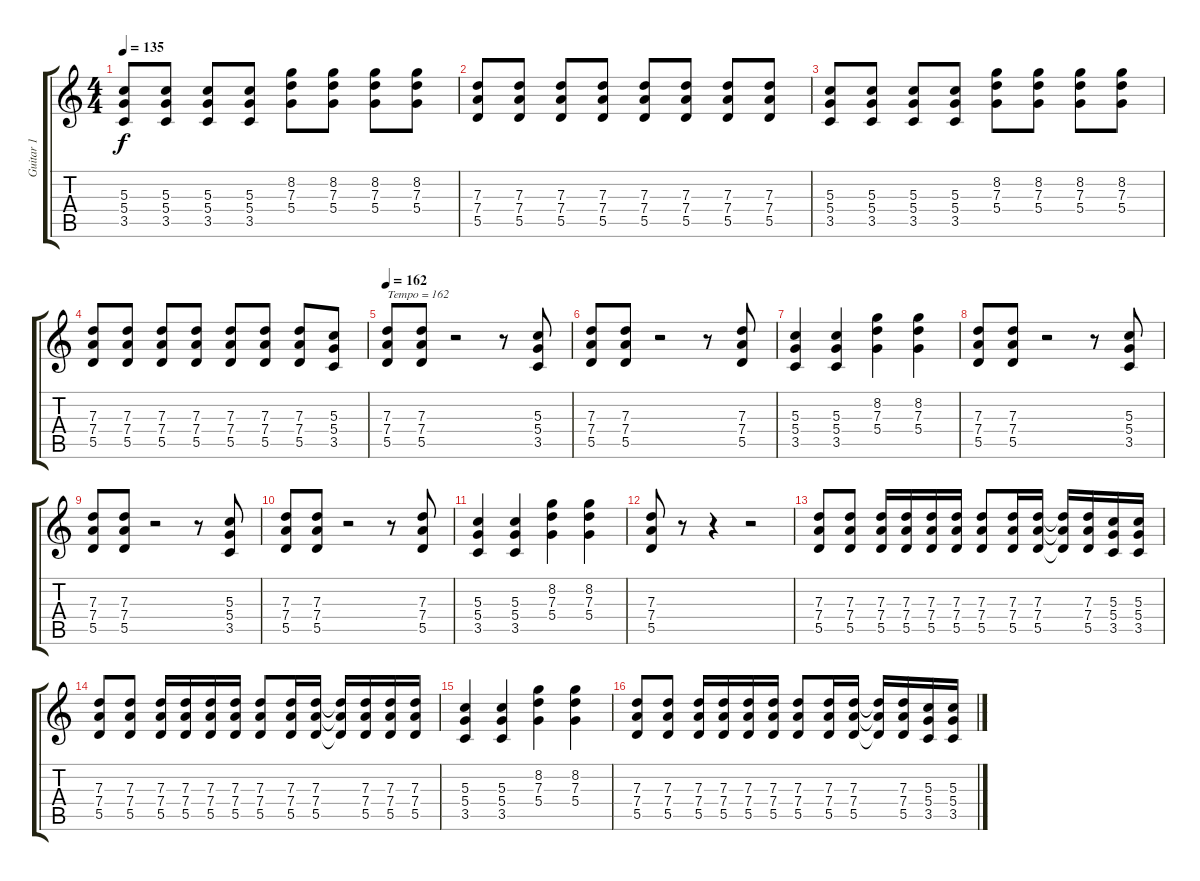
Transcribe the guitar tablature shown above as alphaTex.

\track ("Guitar 1" "Guitar 1") {instrument distortionguitar}
\staff {score tabs}
\tuning (E4 B3 G3 D3 A2 E2) {hide}
\ts (4 4)
\tempo 135
\clef g2
\ks c
(5.3 5.4 3.5).8{dy f} (5.3 5.4 3.5).8 (5.3 5.4 3.5).8 (5.3 5.4 3.5).8 (8.2 7.3 5.4).8 (8.2 7.3 5.4).8 (8.2 7.3 5.4).8 (8.2 7.3 5.4).8 |
(7.3 7.4 5.5).8 (7.3 7.4 5.5).8 (7.3 7.4 5.5).8 (7.3 7.4 5.5).8 (7.3 7.4 5.5).8 (7.3 7.4 5.5).8 (7.3 7.4 5.5).8 (7.3 7.4 5.5).8 |
(5.3 5.4 3.5).8 (5.3 5.4 3.5).8 (5.3 5.4 3.5).8 (5.3 5.4 3.5).8 (8.2 7.3 5.4).8 (8.2 7.3 5.4).8 (8.2 7.3 5.4).8 (8.2 7.3 5.4).8 |
(7.3 7.4 5.5).8 (7.3 7.4 5.5).8 (7.3 7.4 5.5).8 (7.3 7.4 5.5).8 (7.3 7.4 5.5).8 (7.3 7.4 5.5).8 (7.3 7.4 5.5).8 (5.3 5.4 3.5).8 |
\tempo 162
(7.3 7.4 5.5).8{txt "Tempo = 162"} (7.3 7.4 5.5).8 r.2 r.8 (5.3 5.4 3.5).8 |
(7.3 7.4 5.5).8 (7.3 7.4 5.5).8 r.2 r.8 (7.3 7.4 5.5).8 |
(5.3 5.4 3.5).4 (5.3 5.4 3.5).4 (8.2 7.3 5.4).4 (8.2 7.3 5.4).4 |
(7.3 7.4 5.5).8 (7.3 7.4 5.5).8 r.2 r.8 (5.3 5.4 3.5).8 |
(7.3 7.4 5.5).8 (7.3 7.4 5.5).8 r.2 r.8 (5.3 5.4 3.5).8 |
(7.3 7.4 5.5).8 (7.3 7.4 5.5).8 r.2 r.8 (7.3 7.4 5.5).8 |
(5.3 5.4 3.5).4 (5.3 5.4 3.5).4 (8.2 7.3 5.4).4 (8.2 7.3 5.4).4 |
(7.3 7.4 5.5).8 r.8 r.4 r.2 |
(7.3 7.4 5.5).8 (7.3 7.4 5.5).8 (7.3 7.4 5.5).16 (7.3 7.4 5.5).16 (7.3 7.4 5.5).16 (7.3 7.4 5.5).16 (7.3 7.4 5.5).8 (7.3 7.4 5.5).16 (7.3 7.4 5.5).16 (7.3{t} 7.4{t} 5.5{t}).16 (7.3 7.4 5.5).16 (5.3 5.4 3.5).16 (5.3 5.4 3.5).16 |
(7.3 7.4 5.5).8 (7.3 7.4 5.5).8 (7.3 7.4 5.5).16 (7.3 7.4 5.5).16 (7.3 7.4 5.5).16 (7.3 7.4 5.5).16 (7.3 7.4 5.5).8 (7.3 7.4 5.5).16 (7.3 7.4 5.5).16 (7.3{t} 7.4{t} 5.5{t}).16 (7.3 7.4 5.5).16 (7.3 7.4 5.5).16 (7.3 7.4 5.5).16 |
(5.3 5.4 3.5).4 (5.3 5.4 3.5).4 (8.2 7.3 5.4).4 (8.2 7.3 5.4).4 |
(7.3 7.4 5.5).8 (7.3 7.4 5.5).8 (7.3 7.4 5.5).16 (7.3 7.4 5.5).16 (7.3 7.4 5.5).16 (7.3 7.4 5.5).16 (7.3 7.4 5.5).8 (7.3 7.4 5.5).16 (7.3 7.4 5.5).16 (7.3{t} 7.4{t} 5.5{t}).16 (7.3 7.4 5.5).16 (5.3 5.4 3.5).16 (5.3 5.4 3.5).16
